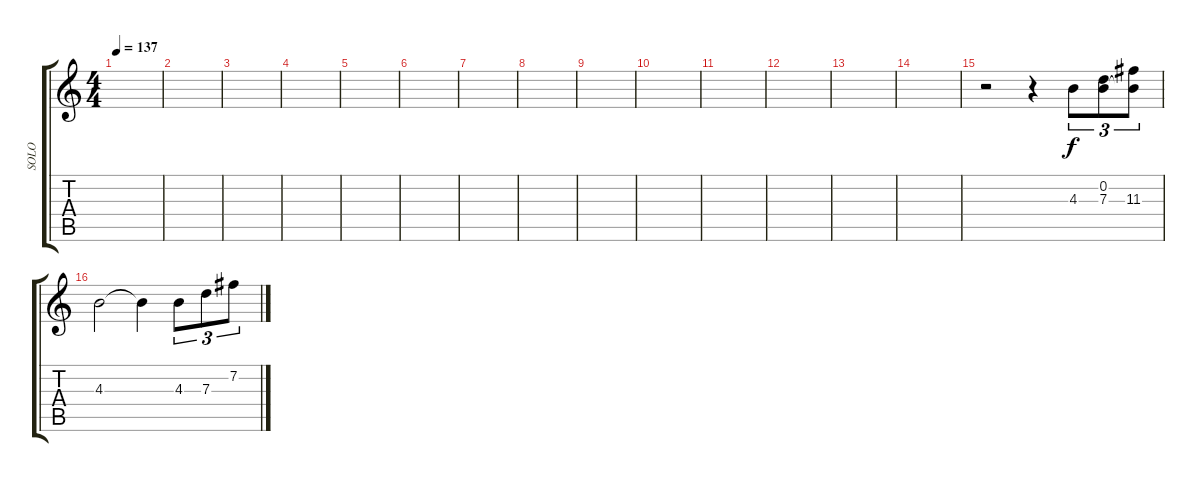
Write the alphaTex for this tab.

\track ("SOLO" "SOLO") {instrument overdrivenguitar}
\staff {score tabs}
\tuning (E4 B3 G3 D3 A2 E2) {hide}
\ts (4 4)
\tempo 137
\clef g2
\ks c
|
|
|
|
|
|
|
|
|
|
|
|
|
|
r.2{volume 16 instrument overdrivenguitar} r.4 4.3.8{tu (3 2)} (0.2 7.3).8{tu (3 2)} (0.2{t} 11.3).8{tu (3 2)} |
4.3.2 4.3{t}.4 4.3.8{tu (3 2)} 7.3.8{tu (3 2)} 7.2.8{tu (3 2)}
